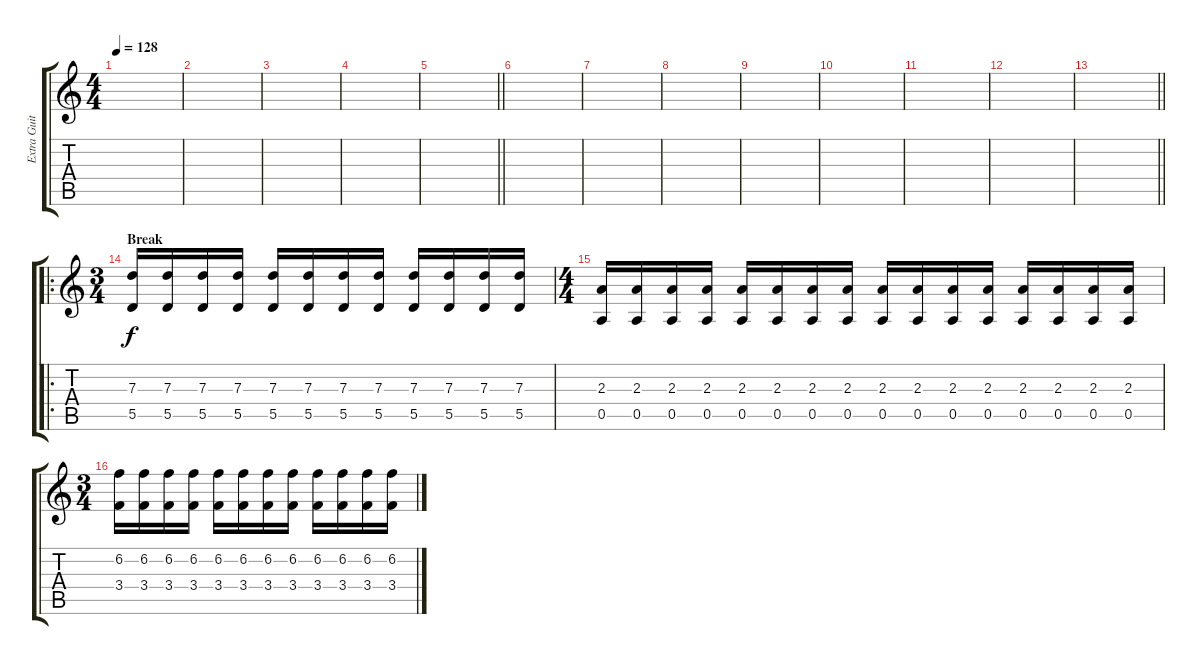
\track ("Extra Guitar" "Extra Guit") {instrument distortionguitar}
\staff {score tabs}
\tuning (E4 B3 G3 D3 A2 E2) {hide}
\ts (4 4)
\tempo 128
\clef g2
\ks c
|
|
|
|
\barLineRight lightlight
|
\section ("" "")
|
|
|
|
|
|
|
\barLineRight lightlight
|
\ro
\ts (3 4)
\section ("" "Break")
(7.3 5.5).16 (7.3 5.5).16 (7.3 5.5).16 (7.3 5.5).16 (7.3 5.5).16 (7.3 5.5).16 (7.3 5.5).16 (7.3 5.5).16 (7.3 5.5).16 (7.3 5.5).16 (7.3 5.5).16 (7.3 5.5).16 |
\ts (4 4)
(2.3 0.5).16 (2.3 0.5).16 (2.3 0.5).16 (2.3 0.5).16 (2.3 0.5).16 (2.3 0.5).16 (2.3 0.5).16 (2.3 0.5).16 (2.3 0.5).16 (2.3 0.5).16 (2.3 0.5).16 (2.3 0.5).16 (2.3 0.5).16 (2.3 0.5).16 (2.3 0.5).16 (2.3 0.5).16 |
\ts (3 4)
(6.2 3.4).16 (6.2 3.4).16 (6.2 3.4).16 (6.2 3.4).16 (6.2 3.4).16 (6.2 3.4).16 (6.2 3.4).16 (6.2 3.4).16 (6.2 3.4).16 (6.2 3.4).16 (6.2 3.4).16 (6.2 3.4).16
